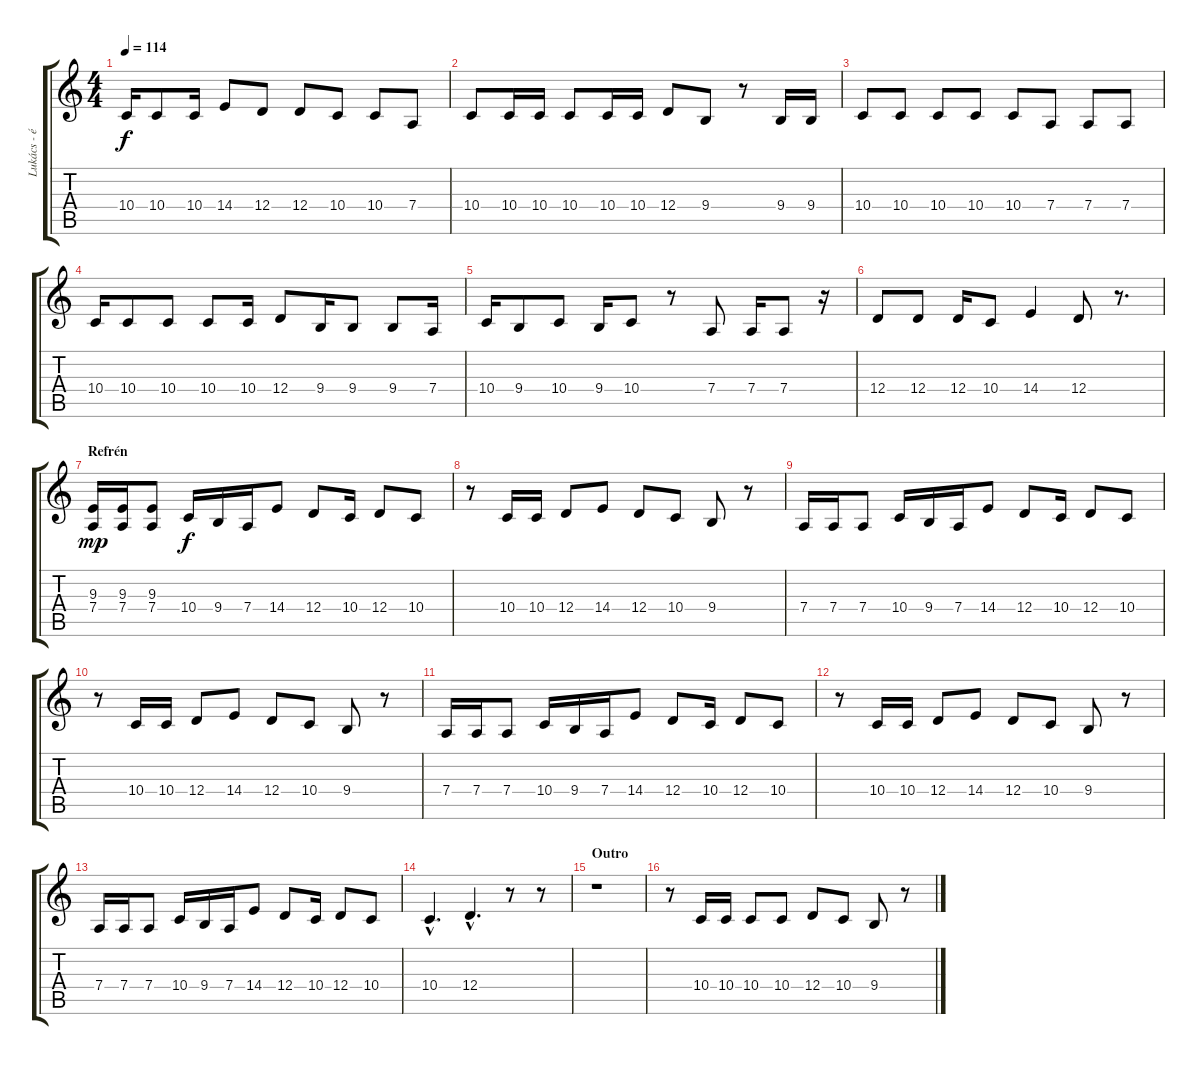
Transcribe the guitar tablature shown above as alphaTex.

\track ("Lukács - ének" "Lukács - é") {instrument cello}
\staff {score tabs}
\tuning (E4 B3 G3 D3 A2 E2) {hide}
\ts (4 4)
\tempo 114
\clef g2
\ks c
10.4.16{dy f} 10.4.8 10.4.16 14.4.8 12.4.8 12.4.8 10.4.8 10.4.8 7.4.8 |
10.4.8 10.4.16 10.4.16 10.4.8 10.4.16 10.4.16 12.4.8 9.4.8 r.8 9.4.16 9.4.16 |
10.4.8 10.4.8 10.4.8 10.4.8 10.4.8 7.4.8 7.4.8 7.4.8 |
10.4.16 10.4.8 10.4.8 10.4.8 10.4.16 12.4.8 9.4.16 9.4.8 9.4.8 7.4.16 |
10.4.16 9.4.8 10.4.8 9.4.16 10.4.8 r.8 7.4.8 7.4.16 7.4.8 r.16 |
12.4.8 12.4.8 12.4.16 10.4.8 14.4.4 12.4.8 r.8{d} |
\section ("" "Refrén")
(9.3 7.4).16{dy mp} (9.3 7.4).16 (9.3 7.4).8 10.4.16{dy f} 9.4.16 7.4.16 14.4.8 12.4.8 10.4.16 12.4.8 10.4.8 |
r.8 10.4.16 10.4.16 12.4.8 14.4.8 12.4.8 10.4.8 9.4.8 r.8 |
7.4.16 7.4.16 7.4.8 10.4.16 9.4.16 7.4.16 14.4.8 12.4.8 10.4.16 12.4.8 10.4.8 |
r.8 10.4.16 10.4.16 12.4.8 14.4.8 12.4.8 10.4.8 9.4.8 r.8 |
7.4.16 7.4.16 7.4.8 10.4.16 9.4.16 7.4.16 14.4.8 12.4.8 10.4.16 12.4.8 10.4.8 |
r.8 10.4.16 10.4.16 12.4.8 14.4.8 12.4.8 10.4.8 9.4.8 r.8 |
7.4.16 7.4.16 7.4.8 10.4.16 9.4.16 7.4.16 14.4.8 12.4.8 10.4.16 12.4.8 10.4.8 |
10.4{hac}.4{d} 12.4{hac}.4{d} r.8 r.8 |
\section ("" "Outro")
r.1 |
r.8 10.4.16 10.4.16 10.4.8 10.4.8 12.4.8 10.4.8 9.4.8 r.8
